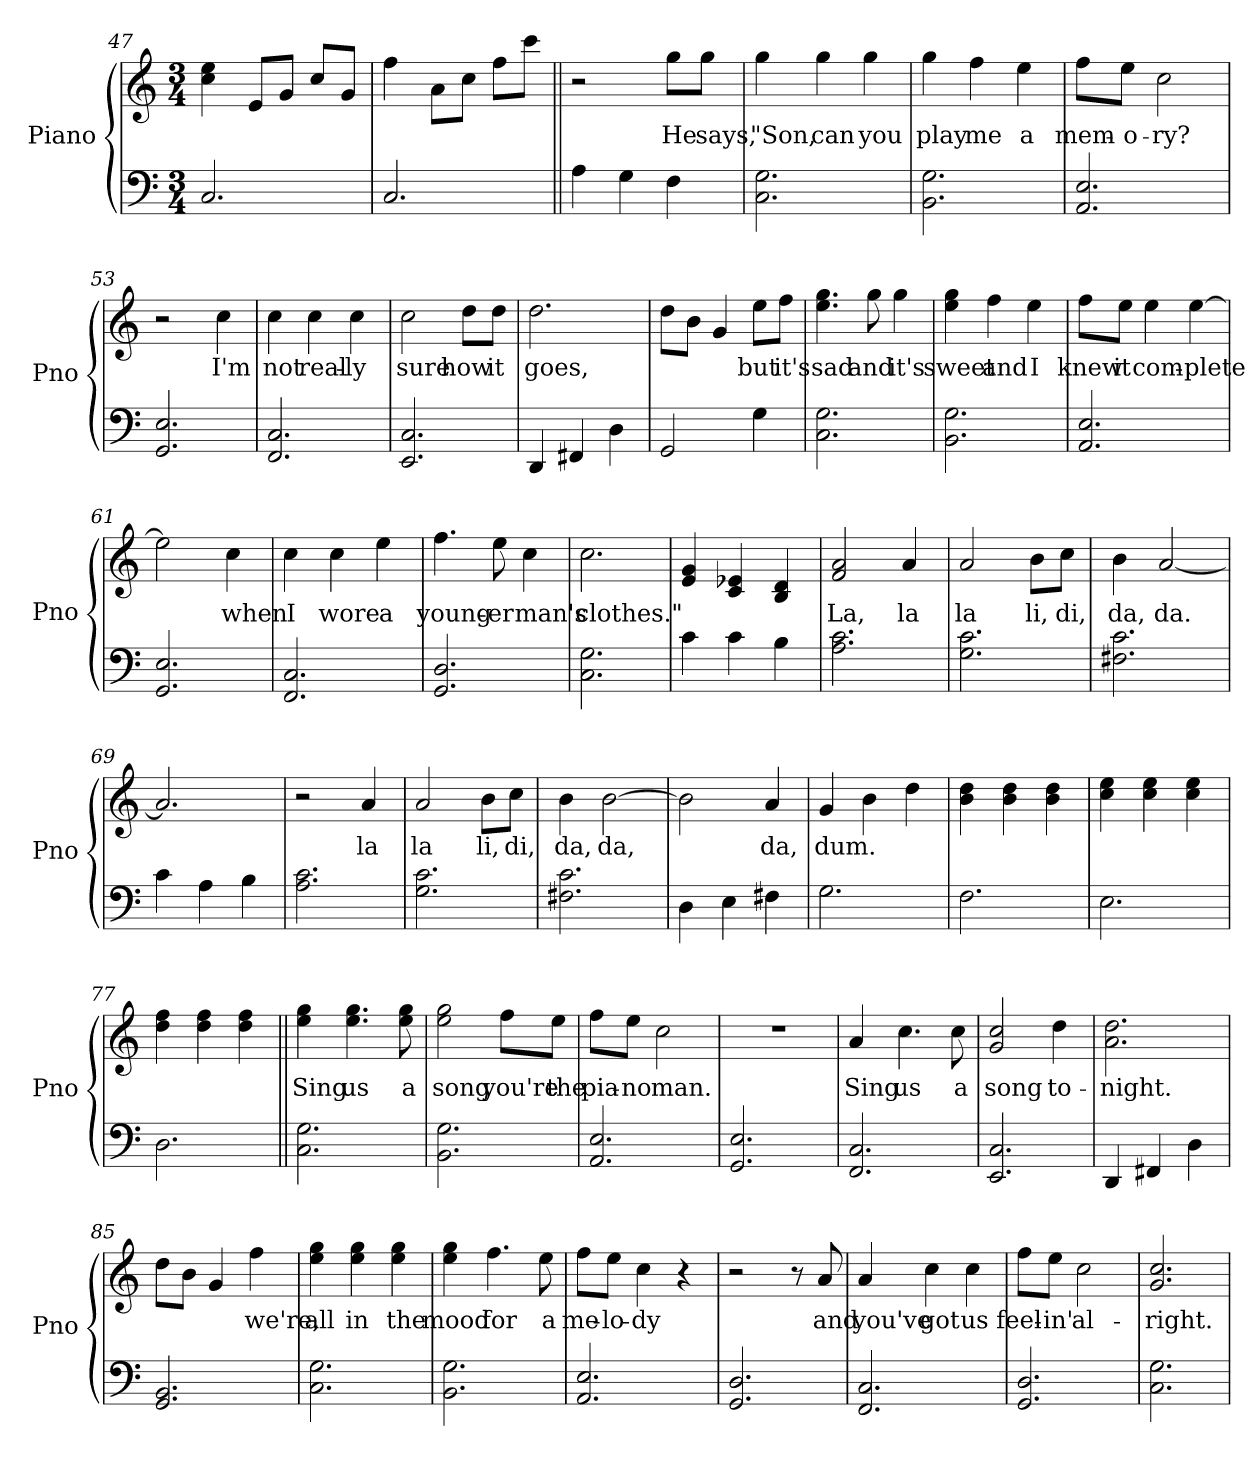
**kern	**kern	**text
*part1	*part1	*part1
*staff2	*staff1	*staff1
*I"Piano	*	*
*I'Pno	*	*
!!LO:LB:g=z
*clefF4	*clefG2	*
*k[]	*k[]	*
*M3/4	*M3/4	*
=47	=47	=47
2.C/	4cc\ 4ee\	.
.	8e/L	.
.	8g/J	.
.	8cc/L	.
.	8g/J	.
=48	=48	=48
2.C/	4ff\	.
.	8a\L	.
.	8cc\J	.
.	8ff\L	.
.	8ccc\J	.
=49||	=49||	=49||
4A\	2r	.
4G\	.	.
4F\	8gg\L	He
.	8gg\J	says,
=50	=50	=50
2.C\ 2.G\	4gg\	"Son,
.	4gg\	can
.	4gg\	you
=51	=51	=51
2.BB\ 2.G\	4gg\	play
.	4ff\	me
.	4ee\	a
=52	=52	=52
2.AA/ 2.E/	8ff\L	mem-
.	8ee\J	-o-
.	2cc\	-ry?
=53	=53	=53
2.GG/ 2.E/	2r	.
.	4cc\	I'm
=54	=54	=54
2.FF/ 2.C/	4cc\	not
.	4cc\	real-
.	4cc\	ly
=55	=55	=55
2.EE/ 2.C/	2cc\	sure
.	8dd\L	how
.	8dd\J	it
!!LO:LB:g=z
=56	=56	=56
4DD/	2.dd\	goes,
4FF#X/	.	.
4D\	.	.
=57	=57	=57
2GG/	8dd\L	.
.	8b\J	.
.	4g/	.
4G\	8ee\L	but
.	8ff\J	it's
=58	=58	=58
2.C\ 2.G\	4.ee\ 4.gg\	sad
.	8gg\	and
.	4gg\	it's
=59	=59	=59
2.BB\ 2.G\	4ee\ 4gg\	sweet
.	4ff\	and
.	4ee\	I
=60	=60	=60
2.AA/ 2.E/	8ff\L	knew
.	8ee\J	it
.	4ee\	com-
.	[4ee\	-plete
=61	=61	=61
2.GG/ 2.E/	2ee\]	.
.	4cc\	when
=62	=62	=62
2.FF/ 2.C/	4cc\	I
.	4cc\	wore
.	4ee\	a
!!LO:PB:g=z
=63	=63	=63
2.GG/ 2.D/	4.ff\	young-
.	8ee\	-er
.	4cc\	man's
=64	=64	=64
2.C\ 2.G\	2.cc\	clothes."
=65	=65	=65
4c\	4e/ 4g/	.
4c\	4c/ 4e-X/	.
4B\	4B/ 4d/	.
=66	=66	=66
2.A\ 2.c\	2f/ 2a/	La,
.	4a/	la
=67	=67	=67
2.G\ 2.c\	2a/	la
.	8b\L	li,
.	8cc\J	di,
=68	=68	=68
2.F#X\ 2.c\	4b\	da,
.	[2a/	da.
=69	=69	=69
4c\	2.a/]	.
4A\	.	.
4B\	.	.
=70	=70	=70
2.A\ 2.c\	2r	.
.	4a/	la
=71	=71	=71
2.G\ 2.c\	2a/	la
.	8b\L	li,
.	8cc\J	di,
!!LO:LB:g=z
=72	=72	=72
2.F#X\ 2.c\	4b\	da,
.	[2b\	da,
=73	=73	=73
4D\	2b\]	.
4E\	.	.
4F#X\	4a/	da,
=74	=74	=74
2.G\	4g/	dum.
.	4b\	.
.	4dd\	.
=75	=75	=75
2.F\	4b\ 4dd\	.
.	4b\ 4dd\	.
.	4b\ 4dd\	.
=76	=76	=76
2.E\	4cc\ 4ee\	.
.	4cc\ 4ee\	.
.	4cc\ 4ee\	.
=77	=77	=77
2.D\	4dd\ 4ff\	.
.	4dd\ 4ff\	.
.	4dd\ 4ff\	.
=78||	=78||	=78||
2.C\ 2.G\	4ee\ 4gg\	Sing
.	4.ee\ 4.gg\	us
.	8ee\ 8gg\	a
=79	=79	=79
2.BB\ 2.G\	2ee\ 2gg\	song
.	8ff\L	you're
.	8ee\J	the
=80	=80	=80
2.AA/ 2.E/	8ff\L	pia-
.	8ee\J	-no
.	2cc\	man.
!!LO:LB:g=z
=81	=81	=81
2.GG/ 2.E/	2.r	.
=82	=82	=82
2.FF/ 2.C/	4a/	Sing
.	4.cc\	us
.	8cc\	a
=83	=83	=83
2.EE/ 2.C/	2g/ 2cc/	song
.	4dd\	to-
=84	=84	=84
4DD/	2.a\ 2.dd\	-night.
4FF#X/	.	.
4D\	.	.
=85	=85	=85
2.GG/ 2.BB/	8dd\L	.
.	8b\J	.
.	4g/	.
.	4ff\	we're,
=86	=86	=86
2.C\ 2.G\	4ee\ 4gg\	all
.	4ee\ 4gg\	in
.	4ee\ 4gg\	the
=87	=87	=87
2.BB\ 2.G\	4ee\ 4gg\	mood
.	4.ff\	for
.	8ee\	a
=88	=88	=88
2.AA/ 2.E/	8ff\L	me-
.	8ee\J	lo-
.	4cc\	-dy
.	4r	.
=89	=89	=89
2.GG/ 2.D/	2r	.
.	8r	.
.	8a/	and
!!LO:LB:g=z
=90	=90	=90
2.FF/ 2.C/	4a/	you've
.	4cc\	got
.	4cc\	us
=91	=91	=91
2.GG/ 2.D/	8ff\L	feel-
.	8ee\J	-in'
.	2cc\	al-
=92	=92	=92
2.C\ 2.G\	2.g/ 2.cc/	right.
=	=	=
*-	*-	*-
